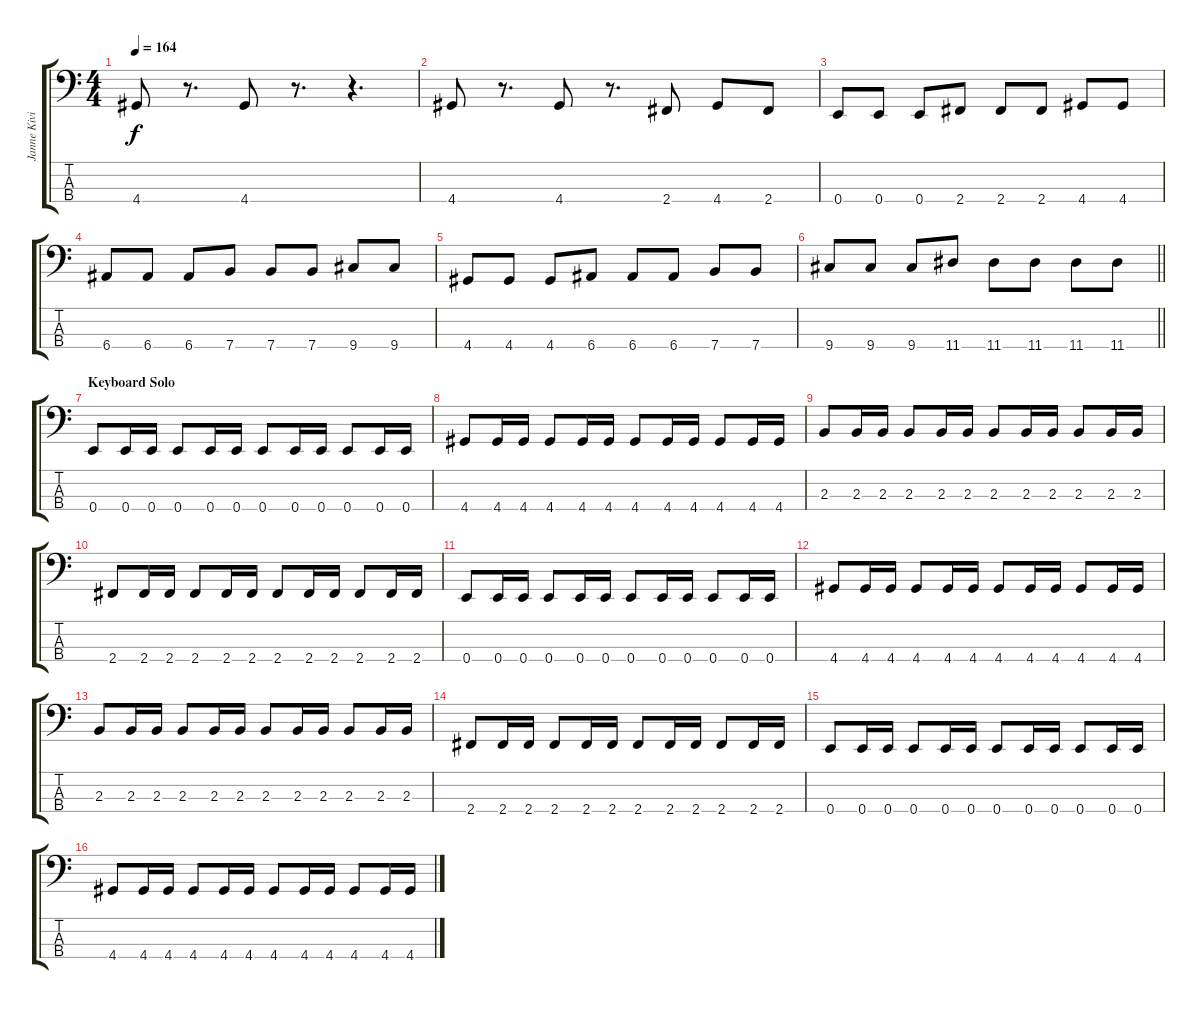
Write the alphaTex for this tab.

\track ("Janne Kivilahti" "Janne Kivi") {instrument electricbasspick}
\staff {score tabs}
\tuning (G2 D2 A1 E1) {hide}
\ts (4 4)
\tempo 164
\clef f4
\ks c
4.4.8{dy f} r.8{d} 4.4.8 r.8{d} r.4{d} |
4.4.8 r.8{d} 4.4.8 r.8{d} 2.4.8 4.4.8 2.4.8 |
0.4.8 0.4.8 0.4.8 2.4.8 2.4.8 2.4.8 4.4.8 4.4.8 |
6.4.8 6.4.8 6.4.8 7.4.8 7.4.8 7.4.8 9.4.8 9.4.8 |
4.4.8 4.4.8 4.4.8 6.4.8 6.4.8 6.4.8 7.4.8 7.4.8 |
\barLineRight lightlight
9.4.8 9.4.8 9.4.8 11.4.8 11.4.8 11.4.8 11.4.8 11.4.8 |
\section ("" "Keyboard Solo")
0.4.8 0.4.16 0.4.16 0.4.8 0.4.16 0.4.16 0.4.8 0.4.16 0.4.16 0.4.8 0.4.16 0.4.16 |
4.4.8 4.4.16 4.4.16 4.4.8 4.4.16 4.4.16 4.4.8 4.4.16 4.4.16 4.4.8 4.4.16 4.4.16 |
2.3.8 2.3.16 2.3.16 2.3.8 2.3.16 2.3.16 2.3.8 2.3.16 2.3.16 2.3.8 2.3.16 2.3.16 |
2.4.8 2.4.16 2.4.16 2.4.8 2.4.16 2.4.16 2.4.8 2.4.16 2.4.16 2.4.8 2.4.16 2.4.16 |
0.4.8 0.4.16 0.4.16 0.4.8 0.4.16 0.4.16 0.4.8 0.4.16 0.4.16 0.4.8 0.4.16 0.4.16 |
4.4.8 4.4.16 4.4.16 4.4.8 4.4.16 4.4.16 4.4.8 4.4.16 4.4.16 4.4.8 4.4.16 4.4.16 |
2.3.8 2.3.16 2.3.16 2.3.8 2.3.16 2.3.16 2.3.8 2.3.16 2.3.16 2.3.8 2.3.16 2.3.16 |
2.4.8 2.4.16 2.4.16 2.4.8 2.4.16 2.4.16 2.4.8 2.4.16 2.4.16 2.4.8 2.4.16 2.4.16 |
0.4.8 0.4.16 0.4.16 0.4.8 0.4.16 0.4.16 0.4.8 0.4.16 0.4.16 0.4.8 0.4.16 0.4.16 |
4.4.8 4.4.16 4.4.16 4.4.8 4.4.16 4.4.16 4.4.8 4.4.16 4.4.16 4.4.8 4.4.16 4.4.16
